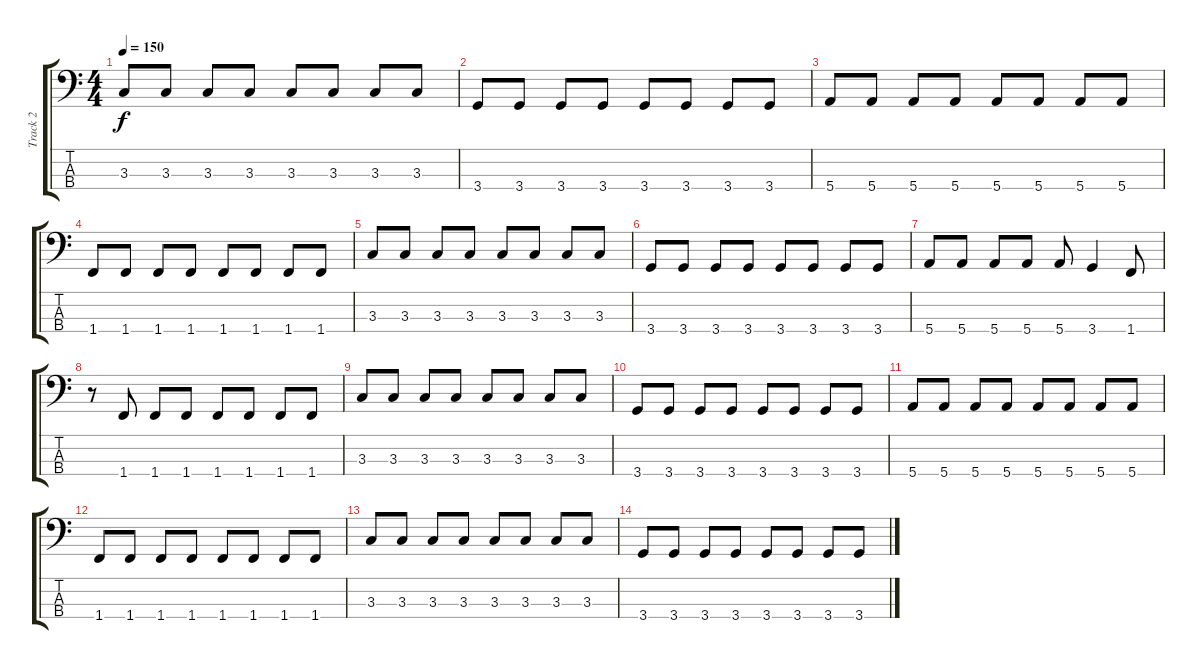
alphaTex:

\track ("Track 2" "Track 2") {instrument electricbassfinger}
\staff {score tabs}
\tuning (G2 D2 A1 E1) {hide}
\ts (4 4)
\tempo 150
\clef f4
\ks c
3.3.8{dy f} 3.3.8 3.3.8 3.3.8 3.3.8 3.3.8 3.3.8 3.3.8 |
3.4.8 3.4.8 3.4.8 3.4.8 3.4.8 3.4.8 3.4.8 3.4.8 |
5.4.8 5.4.8 5.4.8 5.4.8 5.4.8 5.4.8 5.4.8 5.4.8 |
1.4.8 1.4.8 1.4.8 1.4.8 1.4.8 1.4.8 1.4.8 1.4.8 |
3.3.8 3.3.8 3.3.8 3.3.8 3.3.8 3.3.8 3.3.8 3.3.8 |
3.4.8 3.4.8 3.4.8 3.4.8 3.4.8 3.4.8 3.4.8 3.4.8 |
5.4.8 5.4.8 5.4.8 5.4.8 5.4.8 3.4.4 1.4.8 |
r.8 1.4.8 1.4.8 1.4.8 1.4.8 1.4.8 1.4.8 1.4.8 |
3.3.8{volume 3} 3.3.8 3.3.8 3.3.8 3.3.8 3.3.8 3.3.8 3.3.8 |
3.4.8 3.4.8 3.4.8 3.4.8 3.4.8 3.4.8 3.4.8 3.4.8 |
5.4.8 5.4.8 5.4.8 5.4.8 5.4.8 5.4.8 5.4.8 5.4.8 |
1.4.8 1.4.8 1.4.8 1.4.8 1.4.8 1.4.8 1.4.8 1.4.8 |
3.3.8 3.3.8 3.3.8 3.3.8 3.3.8 3.3.8 3.3.8 3.3.8 |
3.4.8 3.4.8 3.4.8 3.4.8 3.4.8 3.4.8 3.4.8 3.4.8
